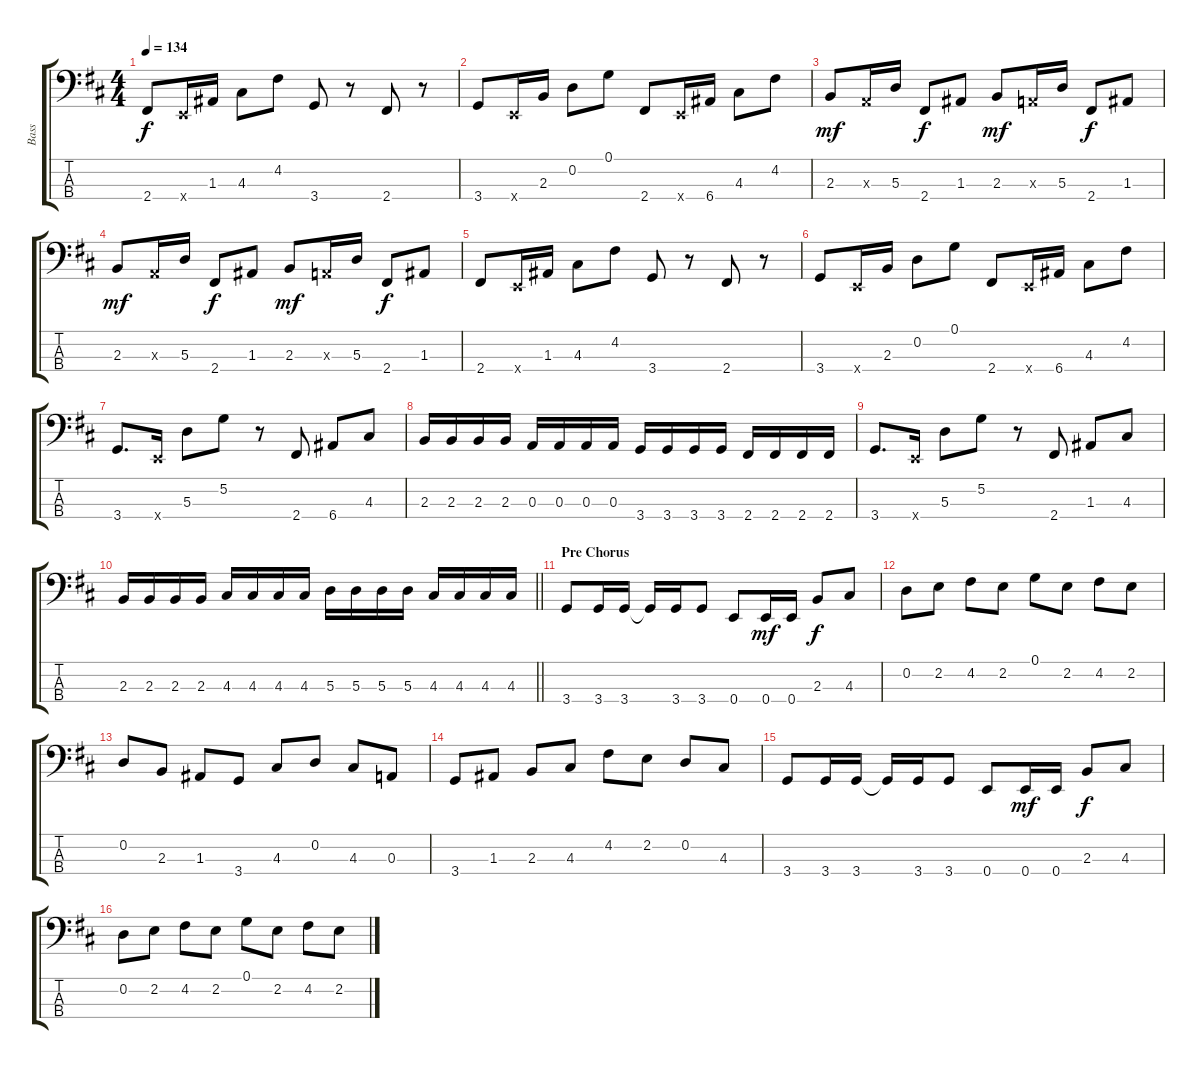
\track ("Bass" "Bass") {instrument electricbassfinger}
\staff {score tabs}
\tuning (G2 D2 A1 E1) {hide}
\ts (4 4)
\tempo 134
\clef f4
\ks bminor
2.4.8{dy f} 0.4{x}.16 1.3.16 4.3.8 4.2.8 3.4.8 r.8 2.4.8 r.8 |
3.4.8 0.4{x}.16 2.3.16 0.2.8 0.1.8 2.4.8 0.4{x}.16 6.4.16 4.3.8 4.2.8 |
2.3.8{dy mf} 0.3{x}.16 5.3.16 2.4.8{dy f} 1.3.8 2.3.8{dy mf} 0.3{x}.16 5.3.16 2.4.8{dy f} 1.3.8 |
2.3.8{dy mf} 0.3{x}.16 5.3.16 2.4.8{dy f} 1.3.8 2.3.8{dy mf} 0.3{x}.16 5.3.16 2.4.8{dy f} 1.3.8 |
2.4.8 0.4{x}.16 1.3.16 4.3.8 4.2.8 3.4.8 r.8 2.4.8 r.8 |
3.4.8 0.4{x}.16 2.3.16 0.2.8 0.1.8 2.4.8 0.4{x}.16 6.4.16 4.3.8 4.2.8 |
3.4.8{d} 0.4{x}.16 5.3.8 5.2.8 r.8 2.4.8 6.4.8 4.3.8 |
2.3.16 2.3.16 2.3.16 2.3.16 0.3.16 0.3.16 0.3.16 0.3.16 3.4.16 3.4.16 3.4.16 3.4.16 2.4.16 2.4.16 2.4.16 2.4.16 |
3.4.8{d} 0.4{x}.16 5.3.8 5.2.8 r.8 2.4.8 1.3.8 4.3.8 |
\barLineRight lightlight
2.3.16 2.3.16 2.3.16 2.3.16 4.3.16 4.3.16 4.3.16 4.3.16 5.3.16 5.3.16 5.3.16 5.3.16 4.3.16 4.3.16 4.3.16 4.3.16 |
\section ("" "Pre Chorus")
3.4.8 3.4.16 3.4.16 3.4{t}.16 3.4.16 3.4.8 0.4.8 0.4.16{dy mf} 0.4.16 2.3.8{dy f} 4.3.8 |
0.2.8 2.2.8 4.2.8 2.2.8 0.1.8 2.2.8 4.2.8 2.2.8 |
0.2.8 2.3.8 1.3.8 3.4.8 4.3.8 0.2.8 4.3.8 0.3.8 |
3.4.8 1.3.8 2.3.8 4.3.8 4.2.8 2.2.8 0.2.8 4.3.8 |
3.4.8 3.4.16 3.4.16 3.4{t}.16 3.4.16 3.4.8 0.4.8 0.4.16{dy mf} 0.4.16 2.3.8{dy f} 4.3.8 |
0.2.8 2.2.8 4.2.8 2.2.8 0.1.8 2.2.8 4.2.8 2.2.8
